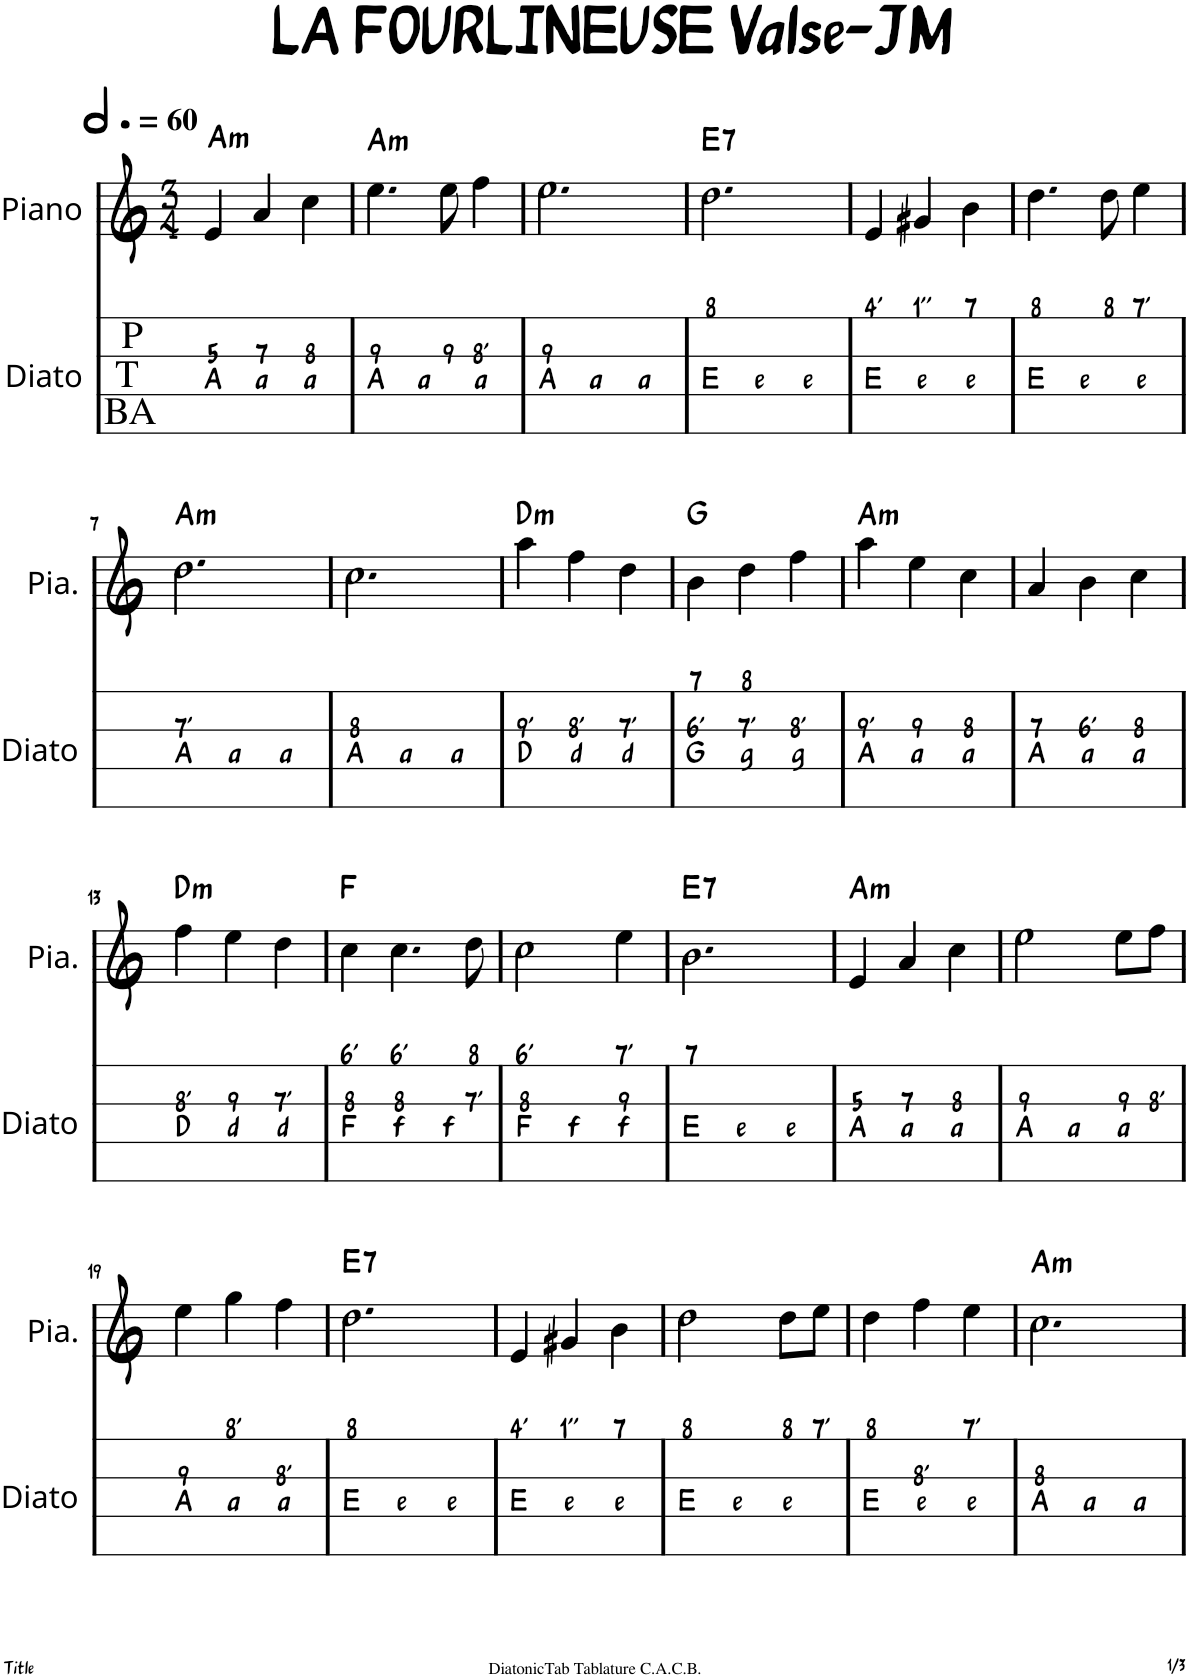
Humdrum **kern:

**kern	**text	**text	**text	**kern	**text	**text	**harte
*part2	*part2	*part2	*part2	*part1	*part1	*part1	*part1
*staff2	*staff2	*staff2	*staff2	*staff1	*staff1	*staff1	*
*I"Diato	*	*	*	*I"Piano	*	*	*
*I'Diato	*	*	*	*I'Pia.	*	*	*
*stria4	*	*	*	*	*	*	*
*clefG2	*	*	*	*clefG2	*	*	*
*k[]	*	*	*	*k[]	*	*	*
*M3/4	*	*	*	*M3/4	*	*	*
*MM180	*	*	*	*MM180	*	*	*
=1	=1	=1	=1	=1	=1	=1	=1
!LO:TX:a:t=P	!	!	!	!	!	!	!
!LO:TX:a:t=T	!	!	!	!	!	!	!
!LO:TX:a:t=BA	!	!	!	!	!	!	!
!	!	!	!LO:LY:b	!	!	!LO:LY:b	!LO:H:kt=m
4ryy	.	.	A	4e/	.	5	A:min
!	!	!	!LO:LY:b	!	!	!LO:LY:b	!
4ryy	.	.	a	4a/	.	7	.
!	!	!	!LO:LY:b	!	!	!LO:LY:b	!
4ryy	.	.	a	4cc\	.	8	.
=2	=2	=2	=2	=2	=2	=2	=2
!	!	!	!LO:LY:b	!	!	!LO:LY:b	!LO:H:kt=m
4ryy	.	.	A	4.ee\	.	9	A:min
!	!	!	!LO:LY:b	!	!	!	!
4ryy	.	.	a	.	.	.	.
!	!	!	!	!	!	!LO:LY:b	!
.	.	.	.	8ee\	.	9	.
!	!	!	!LO:LY:b	!	!	!LO:LY:b	!
4ryy	.	.	a	4ff\	.	8'	.
=3	=3	=3	=3	=3	=3	=3	=3
!	!	!	!LO:LY:b	!	!	!LO:LY:b	!
4ryy	.	.	A	2.ee\	.	9	.
!	!	!	!LO:LY:b	!	!	!	!
4ryy	.	.	a	.	.	.	.
!	!	!	!LO:LY:b	!	!	!	!
4ryy	.	.	a	.	.	.	.
=4	=4	=4	=4	=4	=4	=4	=4
!	!	!	!LO:LY:b	!	!LO:LY:b	!	!LO:H:kt=7
4ryy	.	.	E	2.dd\	8	.	E:7
!	!	!	!LO:LY:b	!	!	!	!
4ryy	.	.	e	.	.	.	.
!	!	!	!LO:LY:b	!	!	!	!
4ryy	.	.	e	.	.	.	.
=5	=5	=5	=5	=5	=5	=5	=5
!	!	!	!LO:LY:b	!	!LO:LY:b	!	!
4ryy	.	.	E	4e/	4'	.	.
!	!	!	!LO:LY:b	!	!LO:LY:b	!	!
4ryy	.	.	e	4g#X/	1''	.	.
!	!	!	!LO:LY:b	!	!LO:LY:b	!	!
4ryy	.	.	e	4b\	7	.	.
=6	=6	=6	=6	=6	=6	=6	=6
!	!	!	!LO:LY:b	!	!LO:LY:b	!	!
4ryy	.	.	E	4.dd\	8	.	.
!	!	!	!LO:LY:b	!	!	!	!
4ryy	.	.	e	.	.	.	.
!	!	!	!	!	!LO:LY:b	!	!
.	.	.	.	8dd\	8	.	.
!	!	!	!LO:LY:b	!	!LO:LY:b	!	!
4ryy	.	.	e	4ee\	7'	.	.
!!LO:LB:g=z
=7	=7	=7	=7	=7	=7	=7	=7
!	!	!	!LO:LY:b	!	!	!LO:LY:b	!LO:H:kt=m
4ryy	.	.	A	2.dd\	.	7'	A:min
!	!	!	!LO:LY:b	!	!	!	!
4ryy	.	.	a	.	.	.	.
!	!	!	!LO:LY:b	!	!	!	!
4ryy	.	.	a	.	.	.	.
=8	=8	=8	=8	=8	=8	=8	=8
!	!	!	!LO:LY:b	!	!	!LO:LY:b	!
4ryy	.	.	A	2.cc\	.	8	.
!	!	!	!LO:LY:b	!	!	!	!
4ryy	.	.	a	.	.	.	.
!	!	!	!LO:LY:b	!	!	!	!
4ryy	.	.	a	.	.	.	.
=9	=9	=9	=9	=9	=9	=9	=9
!	!	!	!LO:LY:b	!	!	!LO:LY:b	!LO:H:kt=m
4ryy	.	.	D	4aa\	.	9'	D:min
!	!	!	!LO:LY:b	!	!	!LO:LY:b	!
4ryy	.	.	d	4ff\	.	8'	.
!	!	!	!LO:LY:b	!	!	!LO:LY:b	!
4ryy	.	.	d	4dd\	.	7'	.
=10	=10	=10	=10	=10	=10	=10	=10
!	!	!	!LO:LY:b	!	!LO:LY:b	!LO:LY:b	!
4ryy	.	.	G	4b\	7	6'	G:maj
!	!	!	!LO:LY:b	!	!LO:LY:b	!LO:LY:b	!
4ryy	.	.	g	4dd\	8	7'	.
!	!	!	!LO:LY:b	!	!	!LO:LY:b	!
4ryy	.	.	g	4ff\	.	8'	.
=11	=11	=11	=11	=11	=11	=11	=11
!	!	!	!LO:LY:b	!	!	!LO:LY:b	!LO:H:kt=m
4ryy	.	.	A	4aa\	.	9'	A:min
!	!	!	!LO:LY:b	!	!	!LO:LY:b	!
4ryy	.	.	a	4ee\	.	9	.
!	!	!	!LO:LY:b	!	!	!LO:LY:b	!
4ryy	.	.	a	4cc\	.	8	.
=12	=12	=12	=12	=12	=12	=12	=12
!	!	!	!LO:LY:b	!	!	!LO:LY:b	!
4ryy	.	.	A	4a/	.	7	.
!	!	!	!LO:LY:b	!	!	!LO:LY:b	!
4ryy	.	.	a	4b\	.	6'	.
!	!	!	!LO:LY:b	!	!	!LO:LY:b	!
4ryy	.	.	a	4cc\	.	8	.
!!LO:LB:g=z
=13	=13	=13	=13	=13	=13	=13	=13
!	!	!	!LO:LY:b	!	!	!LO:LY:b	!LO:H:kt=m
4ryy	.	.	D	4ff\	.	8'	D:min
!	!	!	!LO:LY:b	!	!	!LO:LY:b	!
4ryy	.	.	d	4ee\	.	9	.
!	!	!	!LO:LY:b	!	!	!LO:LY:b	!
4ryy	.	.	d	4dd\	.	7'	.
=14	=14	=14	=14	=14	=14	=14	=14
!	!	!	!LO:LY:b	!	!LO:LY:b	!LO:LY:b	!
4ryy	.	.	F	4cc\	6'	8	F:maj
!	!	!	!LO:LY:b	!	!LO:LY:b	!LO:LY:b	!
4ryy	.	.	f	4.cc\	6'	8	.
!	!	!	!LO:LY:b	!	!	!	!
4ryy	.	.	f	.	.	.	.
!	!	!	!	!	!LO:LY:b	!LO:LY:b	!
.	.	.	.	8dd\	8	7'	.
=15	=15	=15	=15	=15	=15	=15	=15
!	!	!	!LO:LY:b	!	!LO:LY:b	!LO:LY:b	!
4ryy	.	.	F	2cc\	6'	8	.
!	!	!	!LO:LY:b	!	!	!	!
4ryy	.	.	f	.	.	.	.
!	!	!	!LO:LY:b	!	!LO:LY:b	!LO:LY:b	!
4ryy	.	.	f	4ee\	7'	9	.
=16	=16	=16	=16	=16	=16	=16	=16
!	!	!	!LO:LY:b	!	!LO:LY:b	!	!LO:H:kt=7
4ryy	.	.	E	2.b\	7	.	E:7
!	!	!	!LO:LY:b	!	!	!	!
4ryy	.	.	e	.	.	.	.
!	!	!	!LO:LY:b	!	!	!	!
4ryy	.	.	e	.	.	.	.
=17	=17	=17	=17	=17	=17	=17	=17
!	!	!	!LO:LY:b	!	!	!LO:LY:b	!LO:H:kt=m
4ryy	.	.	A	4e/	.	5	A:min
!	!	!	!LO:LY:b	!	!	!LO:LY:b	!
4ryy	.	.	a	4a/	.	7	.
!	!	!	!LO:LY:b	!	!	!LO:LY:b	!
4ryy	.	.	a	4cc\	.	8	.
=18	=18	=18	=18	=18	=18	=18	=18
!	!	!	!LO:LY:b	!	!	!LO:LY:b	!
4ryy	.	.	A	2ee\	.	9	.
!	!	!	!LO:LY:b	!	!	!	!
4ryy	.	.	a	.	.	.	.
!	!	!	!LO:LY:b	!	!	!LO:LY:b	!
4ryy	.	.	a	8ee\L	.	9	.
!	!	!	!	!	!	!LO:LY:b	!
.	.	.	.	8ff\J	.	8'	.
!!LO:LB:g=z
=19	=19	=19	=19	=19	=19	=19	=19
!	!	!	!LO:LY:b	!	!	!LO:LY:b	!
4ryy	.	.	A	4ee\	.	9	.
!	!	!	!LO:LY:b	!	!LO:LY:b	!	!
4ryy	.	.	a	4gg\	8'	.	.
!	!	!	!LO:LY:b	!	!	!LO:LY:b	!
4ryy	.	.	a	4ff\	.	8'	.
=20	=20	=20	=20	=20	=20	=20	=20
!	!	!	!LO:LY:b	!	!LO:LY:b	!	!LO:H:kt=7
4ryy	.	.	E	2.dd\	8	.	E:7
!	!	!	!LO:LY:b	!	!	!	!
4ryy	.	.	e	.	.	.	.
!	!	!	!LO:LY:b	!	!	!	!
4ryy	.	.	e	.	.	.	.
=21	=21	=21	=21	=21	=21	=21	=21
!	!	!	!LO:LY:b	!	!LO:LY:b	!	!
4ryy	.	.	E	4e/	4'	.	.
!	!	!	!LO:LY:b	!	!LO:LY:b	!	!
4ryy	.	.	e	4g#X/	1''	.	.
!	!	!	!LO:LY:b	!	!LO:LY:b	!	!
4ryy	.	.	e	4b\	7	.	.
=22	=22	=22	=22	=22	=22	=22	=22
!	!	!	!LO:LY:b	!	!LO:LY:b	!	!
4ryy	.	.	E	2dd\	8	.	.
!	!	!	!LO:LY:b	!	!	!	!
4ryy	.	.	e	.	.	.	.
!	!	!	!LO:LY:b	!	!LO:LY:b	!	!
4ryy	.	.	e	8dd\L	8	.	.
!	!	!	!	!	!LO:LY:b	!	!
.	.	.	.	8ee\J	7'	.	.
=23	=23	=23	=23	=23	=23	=23	=23
!	!	!	!LO:LY:b	!	!LO:LY:b	!	!
4ryy	.	.	E	4dd\	8	.	.
!	!	!	!LO:LY:b	!	!	!LO:LY:b	!
4ryy	.	.	e	4ff\	.	8'	.
!	!	!	!LO:LY:b	!	!LO:LY:b	!	!
4ryy	.	.	e	4ee\	7'	.	.
=24	=24	=24	=24	=24	=24	=24	=24
!	!	!	!LO:LY:b	!	!	!LO:LY:b	!LO:H:kt=m
4ryy	.	.	A	2.cc\	.	8	A:min
!	!	!	!LO:LY:b	!	!	!	!
4ryy	.	.	a	.	.	.	.
!	!	!	!LO:LY:b	!	!	!	!
4ryy	.	.	a	.	.	.	.
=	=	=	=	=	=	=	=
*-	*-	*-	*-	*-	*-	*-	*-
